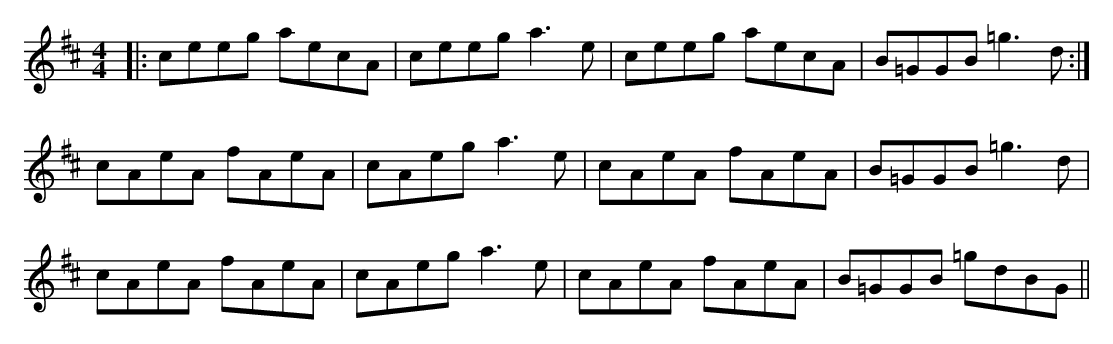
X:1
M:4/4
K:Amix
|:ceeg aecA|ceeg a3e|ceeg aecA|B=GGB =g3 d:|
cAeA fAeA|cAeg a3e|cAeA fAeA|B=GGB =g3 d|
cAeA fAeA|cAeg a3e|cAeA fAeA|B=GGB =gdBG||
